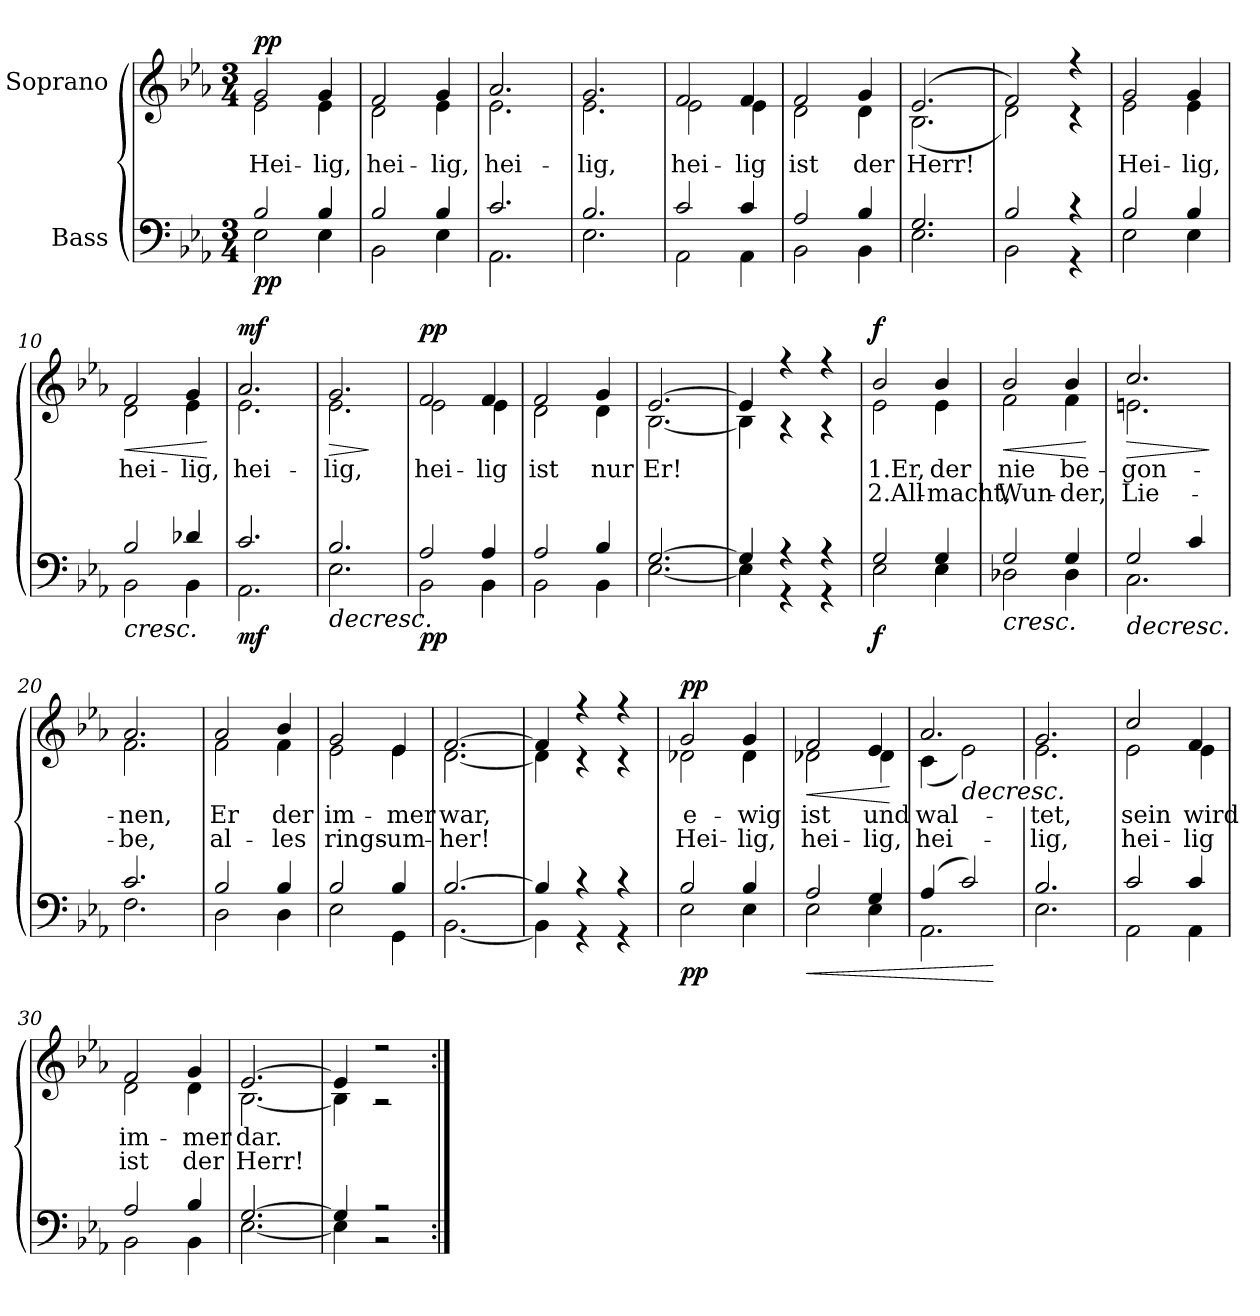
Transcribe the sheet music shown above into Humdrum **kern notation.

**kern	**dynam	**kern	**text	**text	**dynam
*part2	*part2	*part1	*part1	*part1	*part1
*staff2	*staff2	*staff1	*staff1	*staff1	*staff1
*I"Bass	*	*I"Soprano	*	*	*
*clefF4	*	*clefG2	*	*	*
*k[b-e-a-]	*	*k[b-e-a-]	*	*	*
*M3/4	*	*M3/4	*	*	*
=1	=1	=1	=1	=1	=1
*^	*	*	*	*	*
!	!	!	!LO:TX:a:B:t=Adagio	!	!	!
!	!	!LO:DY:b	!	!LO:LY:b	!	!LO:DY:b
*	*	*	*^	*	*	*
2B-/	2E-\	pp	2g/	2e-\	Hei-	.	pp
!	!	!	!	!	!LO:LY:b	!	!
4B-/	4E-\	.	4g/	4e-\	-lig,	.	.
=2	=2	=2	=2	=2	=2	=2	=2
!	!	!	!	!	!LO:LY:b	!	!
2B-/	2BB-\	.	2f/	2d\	hei-	.	.
!	!	!	!	!	!LO:LY:b	!	!
4B-/	4E-\	.	4g/	4e-\	-lig,	.	.
=3	=3	=3	=3	=3	=3	=3	=3
!	!	!	!	!	!LO:LY:b	!	!
2.c/	2.AA-\	.	2.a-/	2.e-\	hei-	.	.
=4	=4	=4	=4	=4	=4	=4	=4
!	!	!	!	!	!LO:LY:b	!	!
2.B-/	2.E-\	.	2.g/	2.e-\	-lig,	.	.
=5	=5	=5	=5	=5	=5	=5	=5
!	!	!	!	!	!LO:LY:b	!	!
2c/	2AA-\	.	2f/	2e-\	hei-	.	.
!	!	!	!	!	!LO:LY:b	!	!
4c/	4AA-\	.	4f/	4e-\	-lig	.	.
=6	=6	=6	=6	=6	=6	=6	=6
!	!	!	!	!	!LO:LY:b	!	!
2A-/	2BB-\	.	2f/	2d\	ist	.	.
!	!	!	!	!	!LO:LY:b	!	!
4B-/	4BB-\	.	4g/	4d\	der	.	.
=7	=7	=7	=7	=7	=7	=7	=7
!	!	!	!	!	!LO:LY:b	!	!
2.G/	2.E-\	.	(>2.e-/	(<2.B-\	Herr!	.	.
=8	=8	=8	=8	=8	=8	=8	=8
2B-/	2BB-\	.	2f/)	2d\)	.	.	.
4r	4r	.	4r	4r	.	.	.
!!LO:PB:g=z	!!
=9	=9	=9	=9	=9	=9	=9	=9
!	!	!	!	!	!LO:LY:b	!	!
2B-/	2E-\	.	2g/	2e-\	Hei-	.	.
!	!	!	!	!	!LO:LY:b	!	!
4B-/	4E-\	.	4g/	4e-\	-lig,	.	.
=10	=10	=10	=10	=10	=10	=10	=10
!	!	!LO:HP:b	!	!	!LO:LY:b	!	!LO:HP:b
2B-/	2BB-\	<	2f/	2d\	hei-	.	<
!	!	!	!	!	!LO:LY:b	!	!
4d-X/	4BB-\	.	4g/	4e-\	-lig,	.	.
*v	*v	*	*	*	*	*	*
*	*	*v	*v	*	*	*
.	.	.	.	.	] [
=11	=11	=11	=11	=11	=11
*^	*	*	*	*	*
!	!	!LO:DY:b	!	!LO:LY:b	!	!LO:DY:b
*	*	*	*^	*	*	*
2.c/	2.AA-\	mf	2.a-/	2.e-\	hei-	.	mf
=12	=12	=12	=12	=12	=12	=12	=12
!	!	!LO:HP:b	!	!	!LO:LY:b	!	!LO:HP:b
2.B-/	2.E-\	>	2.g/	2.e-\	-lig,	.	>
*v	*v	*	*	*	*	*	*
*	*	*v	*v	*	*	*
.	[	.	.	.	]
=13	=13	=13	=13	=13	=13
*^	*	*	*	*	*
!	!	!LO:DY:b	!	!LO:LY:b	!	!LO:DY:b
*	*	*	*^	*	*	*
2A-/	2BB-\	pp	2f/	2e-\	hei-	.	pp
!	!	!	!	!	!LO:LY:b	!	!
4A-/	4BB-\	.	4f/	4e-\	-lig	.	.
=14	=14	=14	=14	=14	=14	=14	=14
!	!	!	!	!	!LO:LY:b	!	!
2A-/	2BB-\	.	2f/	2d\	ist	.	.
!	!	!	!	!	!LO:LY:b	!	!
4B-/	4BB-\	.	4g/	4d\	nur	.	.
=15	=15	=15	=15	=15	=15	=15	=15
!	!	!	!	!	!LO:LY:b	!	!
[2.G/	[2.E-\	.	[2.e-/	[2.B-\	Er!	.	.
=16	=16	=16	=16	=16	=16	=16	=16
4G/]	4E-\]	.	4e-/]	4B-\]	.	.	.
4r	4r	.	4r	4r	.	.	.
4r	4r	.	4r	4r	.	.	.
!!LO:PB:g=z	!!
=17	=17	=17	=17	=17	=17	=17	=17
!	!	!LO:DY:b	!	!	!LO:LY:b	!LO:LY:b	!LO:DY:b
2G/	2E-\	f	2b-/	2e-\	1.Er,	2.All-	f
!	!	!	!	!	!LO:LY:b	!LO:LY:b	!
4G/	4E-\	.	4b-/	4e-\	der	-macht,	.
=18	=18	=18	=18	=18	=18	=18	=18
!	!	!LO:HP:b	!	!	!LO:LY:b	!LO:LY:b	!LO:HP:b
2G/	2D-X\	<	2b-/	2f\	nie	Wun-	<
!	!	!	!	!	!LO:LY:b	!LO:LY:b	!
4G/	4D-\	.	4b-/	4f\	be-	-der,	.
*v	*v	*	*	*	*	*	*
*	*	*v	*v	*	*	*
.	]	.	.	.	[
=19	=19	=19	=19	=19	=19
!	!LO:HP:b	!	!LO:LY:b	!LO:LY:b	!LO:HP:b
*^	*	*^	*	*	*
2G/	2.C\	>	2.cc/	2.en\	-gon-	Lie-	>
4c/	.	.	.	.	.	.	.
*v	*v	*	*	*	*	*	*
*	*	*v	*v	*	*	*
.	[	.	.	.	]
=20	=20	=20	=20	=20	=20
*^	*	*	*	*	*
!	!	!	!	!LO:LY:b	!LO:LY:b	!
*	*	*	*^	*	*	*
2.c/	2.F\	.	2.a-/	2.f\	-nen,	-be,	.
=21	=21	=21	=21	=21	=21	=21	=21
!	!	!	!	!	!LO:LY:b	!LO:LY:b	!
2B-/	2D\	.	2a-/	2f\	Er	al-	.
!	!	!	!	!	!LO:LY:b	!LO:LY:b	!
4B-/	4D\	.	4b-/	4f\	der	-les	.
=22	=22	=22	=22	=22	=22	=22	=22
!	!	!	!	!	!LO:LY:b	!LO:LY:b	!
2B-/	2E-\	.	2g/	2e-\	im-	rings-	.
!	!	!	!	!	!LO:LY:b	!LO:LY:b	!
4B-/	4GG\	.	4e-/	4e-\	-mer	-um-	.
=23	=23	=23	=23	=23	=23	=23	=23
!	!	!	!	!	!LO:LY:b	!LO:LY:b	!
[2.B-/	[2.BB-\	.	[2.f/	[2.d\	war,	-her!	.
=24	=24	=24	=24	=24	=24	=24	=24
4B-/]	4BB-\]	.	4f/]	4d\]	.	.	.
4r	4r	.	4r	4r	.	.	.
4r	4r	.	4r	4r	.	.	.
!!LO:PB:g=z	!!
=25	=25	=25	=25	=25	=25	=25	=25
!	!	!LO:DY:b	!	!	!LO:LY:b	!LO:LY:b	!LO:DY:b
2B-/	2E-\	pp	2g/	2d-X\	e-	Hei-	pp
!	!	!	!	!	!LO:LY:b	!LO:LY:b	!
4B-/	4E-\	.	4g/	4d-\	-wig	-lig,	.
=26	=26	=26	=26	=26	=26	=26	=26
!	!	!LO:HP:b	!	!	!LO:LY:b	!LO:LY:b	!LO:HP:b
2A-/	2E-\	<	2f/	2d-X\	ist	hei-	<
!	!	!	!	!	!LO:LY:b	!LO:LY:b	!
4G/	4E-\	.	4e-/	4d-\	und	-lig,	.
*v	*v	*	*	*	*	*	*
*	*	*v	*v	*	*	*
.	]	.	.	.	[
=27	=27	=27	=27	=27	=27
*^	*	*	*	*	*
!	!	!	!	!LO:LY:b	!LO:LY:b	!
*	*	*	*^	*	*	*
(>4A-/	2.AA-\	.	2.a-/	(<4c\	wal-	hei-	.
!	!	!	!	!	!	!	!LO:HP:b
2c/)	.	.	.	2e-\)	.	.	>
*v	*v	*	*	*	*	*	*
*	*	*v	*v	*	*	*
.	[	.	.	.	.
=28	=28	=28	=28	=28	=28
*^	*	*	*	*	*
!	!	!	!	!LO:LY:b	!LO:LY:b	!
*	*	*	*^	*	*	*
2.B-/	2.E-\	.	2.g/	2.e-\	-tet,	-lig,	.
=29	=29	=29	=29	=29	=29	=29	=29
!	!	!	!	!	!LO:LY:b	!LO:LY:b	!
2c/	2AA-\	.	2cc/	2e-\	sein	hei-	.
!	!	!	!	!	!LO:LY:b	!LO:LY:b	!
4c/	4AA-\	.	4f/	4e-\	wird	-lig	.
=30	=30	=30	=30	=30	=30	=30	=30
!	!	!	!	!	!LO:LY:b	!LO:LY:b	!
2A-/	2BB-\	.	2f/	2d\	im-	ist	.
!	!	!	!	!	!LO:LY:b	!LO:LY:b	!
4B-/	4BB-\	.	4g/	4d\	-mer	der	.
=31	=31	=31	=31	=31	=31	=31	=31
!	!	!	!	!	!LO:LY:b	!LO:LY:b	!
[2.G/	[2.E-\	.	[2.e-/	[2.B-\	dar.	Herr!	.
=32	=32	=32	=32	=32	=32	=32	=32
4G/]	4E-\]	.	4e-/]	4B-\]	.	.	.
2r	2r	.	2r	2r	.	.	.
*v	*v	*	*	*	*	*	*
*	*	*v	*v	*	*	*
=:|!	=:|!	=:|!	=:|!	=:|!	=:|!
*-	*-	*-	*-	*-	*-
